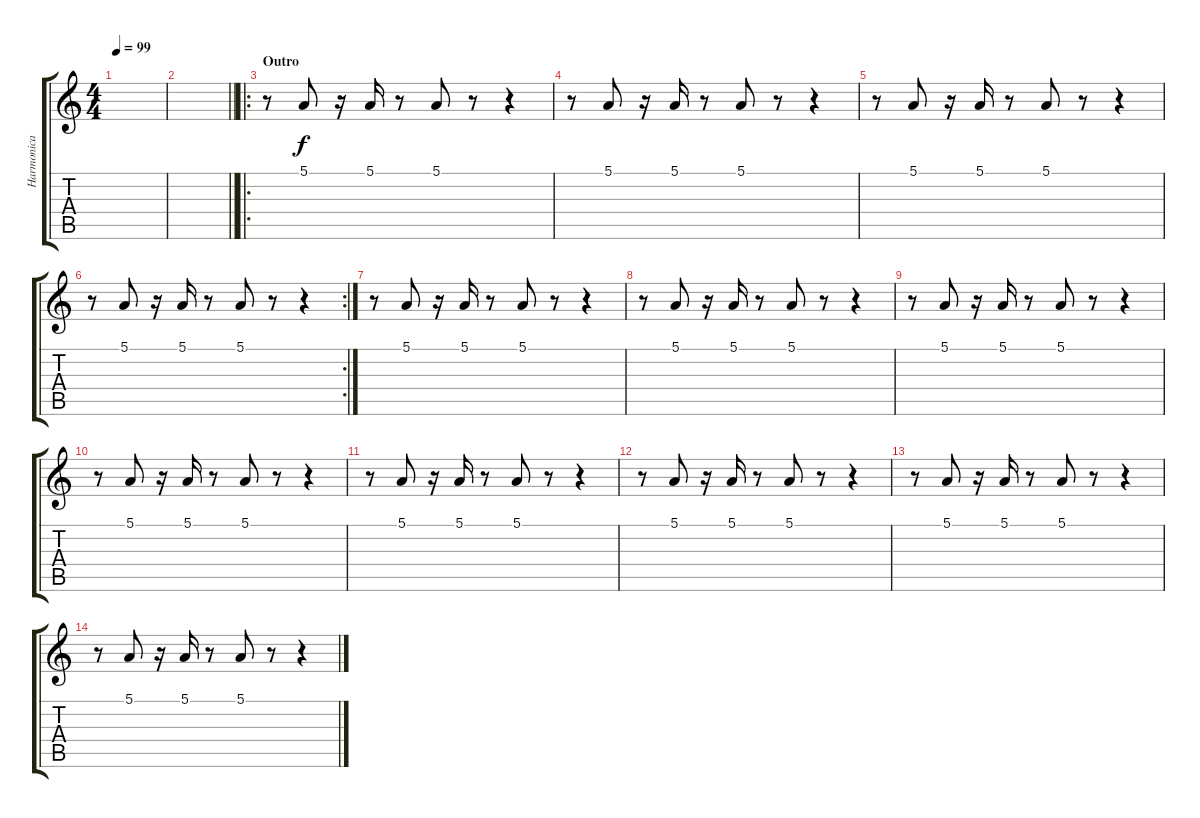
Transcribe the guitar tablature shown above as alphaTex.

\track ("Harmonica" "Harmonica") {instrument harmonica}
\staff {score tabs}
\tuning (E4 B3 G3 D3 A2 E2) {hide}
\ts (4 4)
\tempo 99
\clef g2
\ks c
|
\barLineRight lightlight
|
\ro
\section ("" "Outro")
r.8 5.1.8 r.16 5.1.16 r.8 5.1.8 r.8 r.4 |
r.8 5.1.8 r.16 5.1.16 r.8 5.1.8 r.8 r.4 |
r.8 5.1.8 r.16 5.1.16 r.8 5.1.8 r.8 r.4 |
\rc 2
r.8 5.1.8 r.16 5.1.16 r.8 5.1.8 r.8 r.4 |
r.8 5.1.8{volume 11} r.16 5.1.16 r.8 5.1.8 r.8 r.4 |
r.8 5.1.8 r.16 5.1.16 r.8 5.1.8 r.8 r.4 |
r.8 5.1.8 r.16 5.1.16 r.8 5.1.8 r.8 r.4 |
r.8 5.1.8 r.16 5.1.16 r.8 5.1.8 r.8 r.4 |
r.8{volume 3} 5.1.8 r.16 5.1.16 r.8 5.1.8 r.8 r.4 |
r.8 5.1.8 r.16 5.1.16 r.8 5.1.8 r.8 r.4 |
r.8 5.1.8 r.16 5.1.16 r.8 5.1.8 r.8 r.4 |
r.8 5.1.8 r.16 5.1.16 r.8 5.1.8 r.8 r.4
